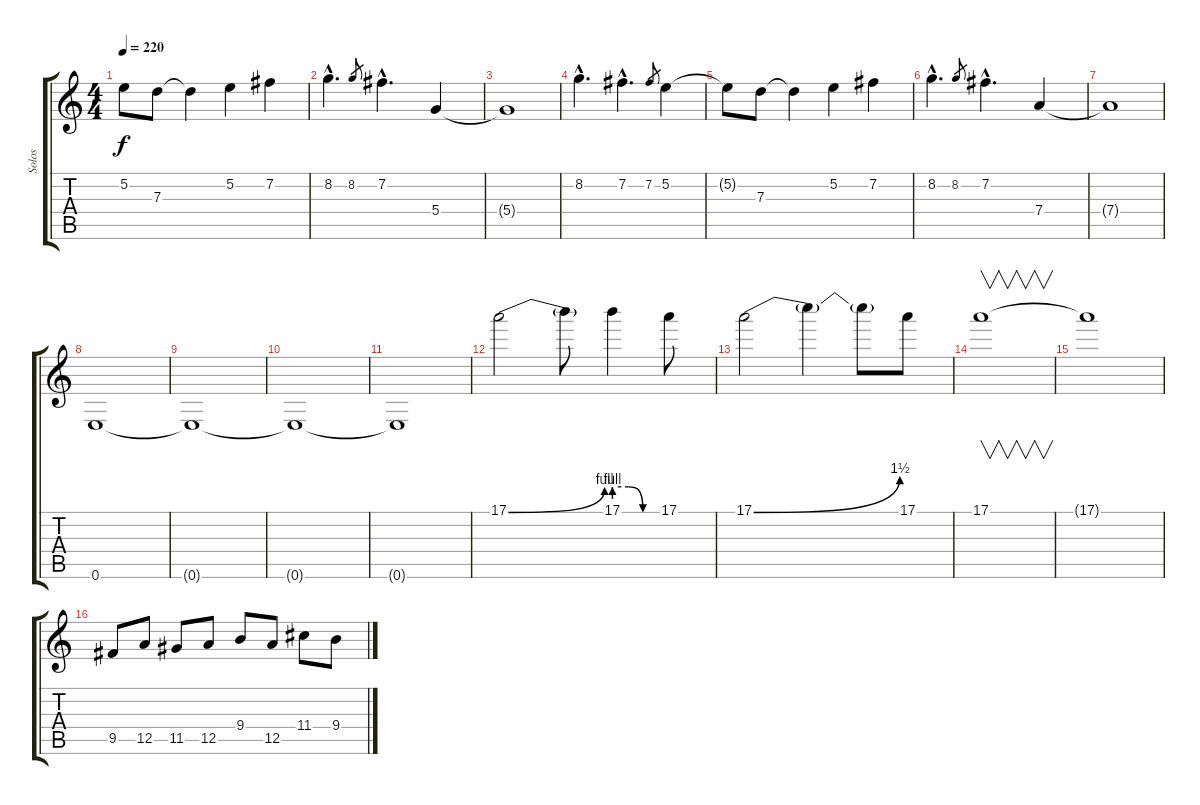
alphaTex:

\track ("Solos" "Solos") {instrument overdrivenguitar}
\staff {score tabs}
\tuning (E4 B3 G3 D3 A2 E2) {hide}
\ts (4 4)
\tempo 220
\clef g2
\ks c
5.2{t}.8{dy f} 7.3.8 7.3{t}.4 5.2.4 7.2.4 |
8.2{hac}.4{d} 8.2.8{gr} 7.2{hac}.4{d} 5.4.4 |
5.4{t}.1 |
8.2{hac}.4{d} 7.2{hac}.4{d} 7.2.8{gr} 5.2.4 |
5.2{t}.8 7.3.8 7.3{t}.4 5.2.4 7.2.4 |
8.2{hac}.4{d} 8.2.8{gr} 7.2{hac}.4{d} 7.4.4 |
7.4{t}.1 |
0.6.1 |
0.6{t}.1 |
0.6{t}.1 |
0.6{t}.1 |
17.1{be (bend 0 0 60 4)}.2 17.1{t}.8 17.1{be (custom 0 4 20 4 40 0 60 0)}.4 17.1.8 |
17.1{be (bend 0 0 60 6)}.2 17.1{t}.4 17.1{t}.8 17.1.8 |
17.1.1{v} |
17.1{t}.1 |
9.5.8 12.5.8 11.5.8 12.5.8 9.4.8 12.5.8 11.4.8 9.4.8
